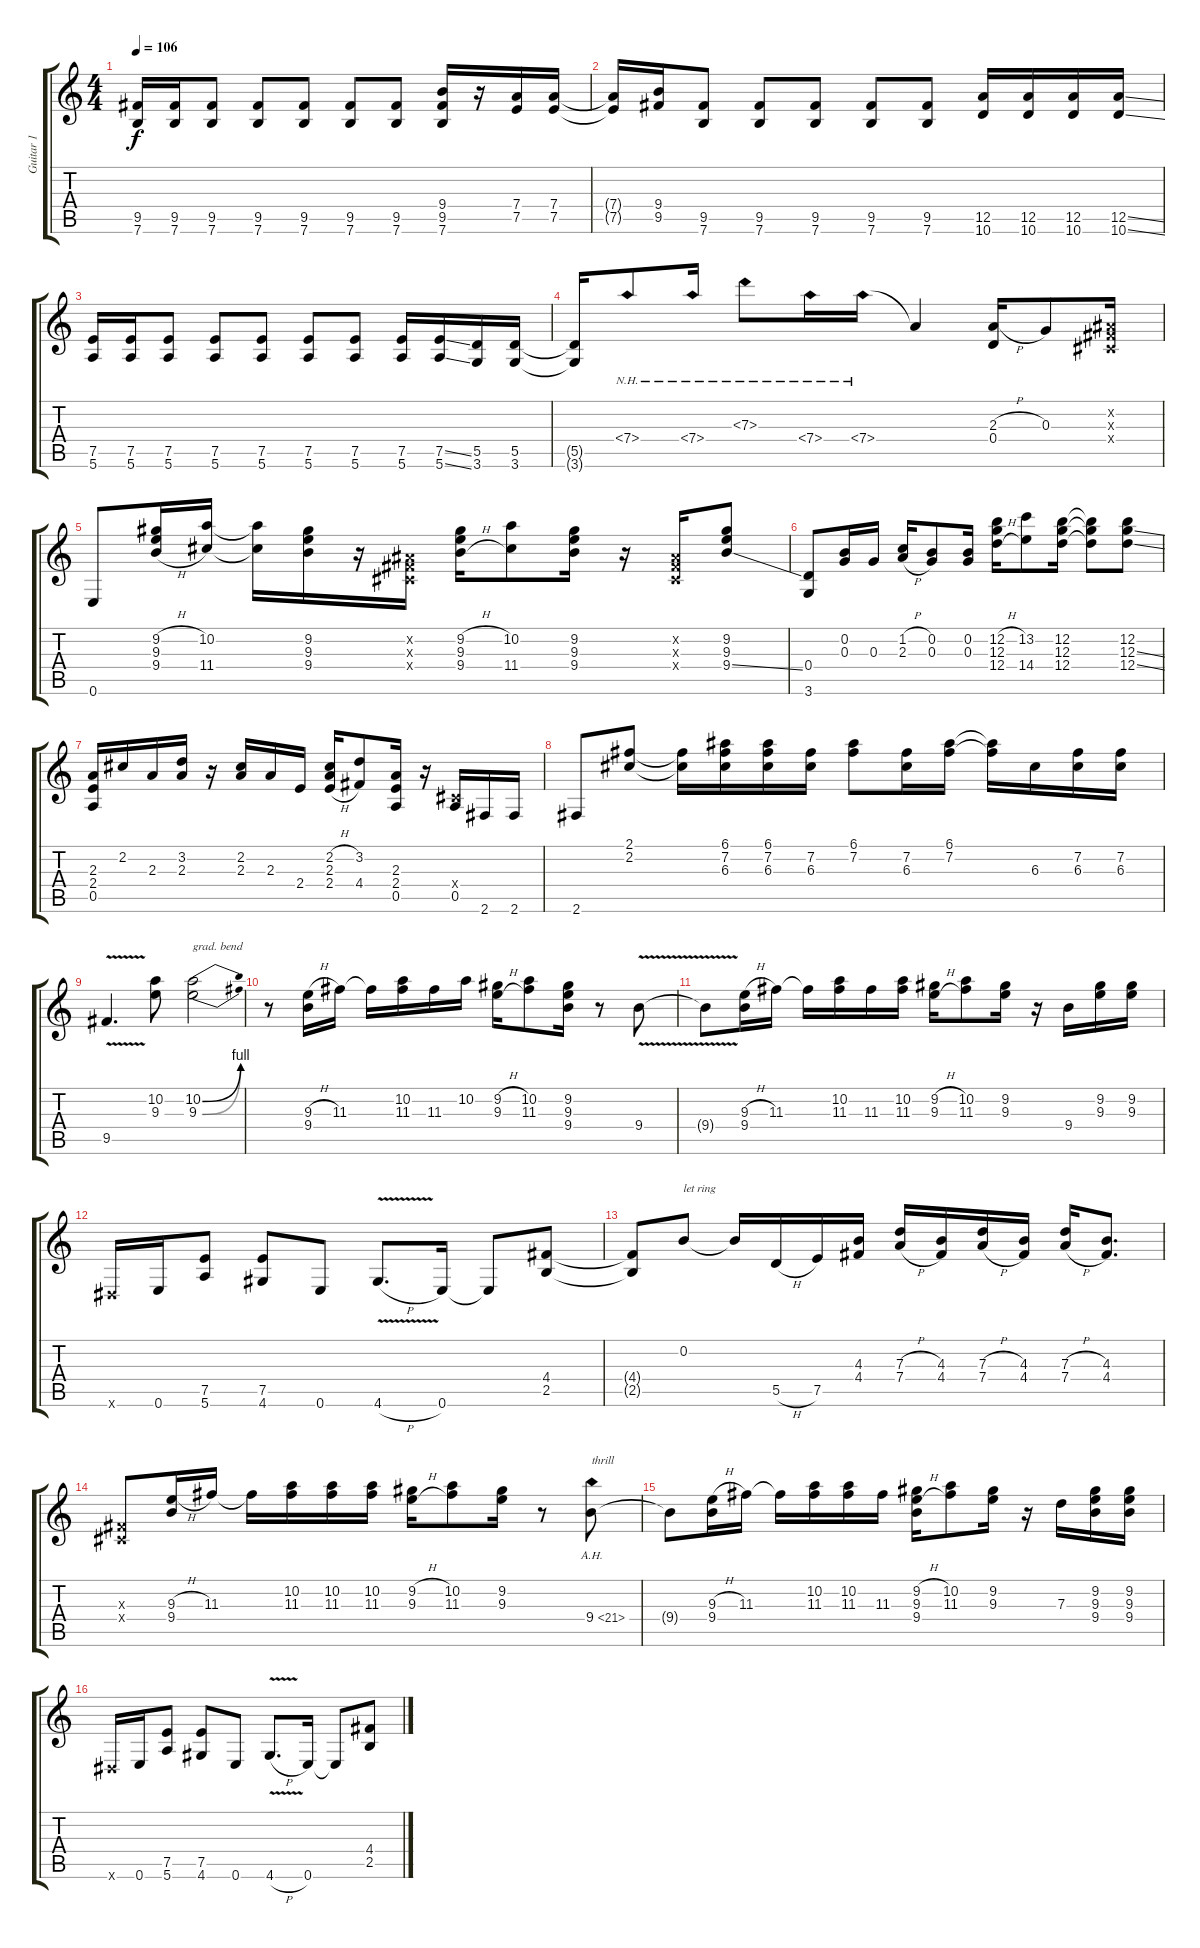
\track ("Guitar 1" "Guitar 1") {instrument distortionguitar}
\staff {score tabs}
\tuning (E4 B3 G3 D3 A2 E2) {hide}
\ts (4 4)
\tempo 106
\clef g2
\ks c
(9.5{t} 7.6{t}).16{dy f} (9.5 7.6).16 (9.5 7.6).8 (9.5 7.6).8 (9.5 7.6).8 (9.5 7.6).8 (9.5 7.6).8 (9.4 9.5 7.6).16 r.16 (7.4 7.5).16 (7.4 7.5).16 |
(7.4{t} 7.5{t}).16 (9.4 9.5).16 (9.5 7.6).8 (9.5 7.6).8 (9.5 7.6).8 (9.5 7.6).8 (9.5 7.6).8 (12.5 10.6).16 (12.5 10.6).16 (12.5 10.6).16 (12.5{ss} 10.6{ss}).16 |
(7.5 5.6).16 (7.5 5.6).16 (7.5 5.6).8 (7.5 5.6).8 (7.5 5.6).8 (7.5 5.6).8 (7.5 5.6).8 (7.5 5.6).16 (7.5{ss} 5.6{ss}).16 (5.5 3.6).16 (5.5 3.6).16 |
(5.5{t} 3.6{t}).16 7.4{nh}.8 7.4{nh}.16 7.3{nh}.8 7.4{nh}.16 7.4{nh}.16 7.4{t}.4 (2.3{h} 0.4).16 0.3.8 (-1.2{x} -1.3{x} -1.4{x}).16 |
0.6.8 (9.2{h} 9.3 9.4{h}).16 (10.2 11.4).16 (10.2{t} 11.4{t}).16 (9.2 9.3 9.4).16 r.16 (-1.2{x} -1.3{x} -1.4{x}).16 (9.2{h} 9.3 9.4{h}).16 (10.2 11.4).8 (9.2 9.3 9.4).16 r.16 (-1.2{x} -1.3{x} -1.4{x}).16 (9.2 9.3 9.4{ss}).8 |
(0.4 3.6).8 (0.2 0.3).16 0.3.16 (1.2{h} 2.3{h}).16 (0.2 0.3).8 (0.2 0.3).16 (12.2{h} 12.3 12.4{h}).16 (13.2 14.4).8 (12.2 12.3 12.4).16 (12.2{t} 12.3{t} 12.4{t}).8 (12.2 12.3{ss} 12.4{ss}).8 |
(2.3 2.4 0.5).16 2.2.16 2.3.16 (3.2 2.3).16 r.16 (2.2 2.3).16 2.3.16 2.4.16 (2.2{h} 2.3 2.4{h}).16 (3.2 4.4).8 (2.3 2.4 0.5).16 r.16 (-1.4{x} 0.5).16 2.6.16 2.6.16 |
2.6.8 (2.1 2.2).8 (2.1{t} 2.2{t}).16 (6.1 7.2 6.3).16 (6.1 7.2 6.3).16 (7.2 6.3).16 (6.1 7.2).8 (7.2 6.3).16 (6.1 7.2).16 (6.1{t} 7.2{t}).16 6.3.16 (7.2 6.3).16 (7.2 6.3).16 |
9.5{v}.4{d} (10.2 9.3).8 (10.2{be (bend 0 0 60 4)} 9.3{be (bend 0 0 60 4)}).2{txt "grad. bend"} |
r.8 (9.3{h} 9.4).16 11.3.16 11.3{t}.16 (10.2 11.3).16 11.3.16 10.2.16 (9.2{h} 9.3{h}).16 (10.2 11.3).8 (9.2 9.3 9.4).16 r.8 9.4{v}.8 |
9.4{t}.8 (9.3{h} 9.4).16 11.3.16 11.3{t}.16 (10.2 11.3).16 11.3.16 (10.2 11.3).16 (9.2{h} 9.3{h}).16 (10.2 11.3).8 (9.2 9.3).16 r.16 9.4.16 (9.2 9.3).16 (9.2 9.3).16 |
-1.6{x}.16 0.6.16 (7.5 5.6).8 (7.5 4.6).8 0.6.8 4.6{v h}.8{d} 0.6.16 0.6{t}.8 (4.4 2.5).8 |
(4.4{t} 2.5{t}).8 0.2.8{txt "let ring"} 0.2{t}.16 5.5{h}.16 7.5.16 (4.3 4.4).16 (7.3{h} 7.4{h}).16 (4.3 4.4).16 (7.3{h} 7.4{h}).16 (4.3 4.4).16 (7.3{h} 7.4{h}).16 (4.3 4.4).8{d} |
(-1.3{x} -1.4{x}).8 (9.3{h} 9.4).16 11.3.16 11.3{t}.16 (10.2 11.3).16 (10.2 11.3).16 (10.2 11.3).16 (9.2{h} 9.3{h}).16 (10.2 11.3).8 (9.2 9.3).16 r.8 9.4{ah 12}.8{txt "thrill"} |
9.4{t}.8 (9.3{h} 9.4).16 11.3.16 11.3{t}.16 (10.2 11.3).16 (10.2 11.3).16 11.3.16 (9.2{h} 9.3{h} 9.4).16 (10.2 11.3).8 (9.2 9.3).16 r.16 7.3.16 (9.2 9.3 9.4).16 (9.2 9.3 9.4).16 |
-1.6{x}.16 0.6.16 (7.5 5.6).8 (7.5 4.6).8 0.6.8 4.6{v h}.8{d} 0.6.16 0.6{t}.8 (4.4 2.5).8
